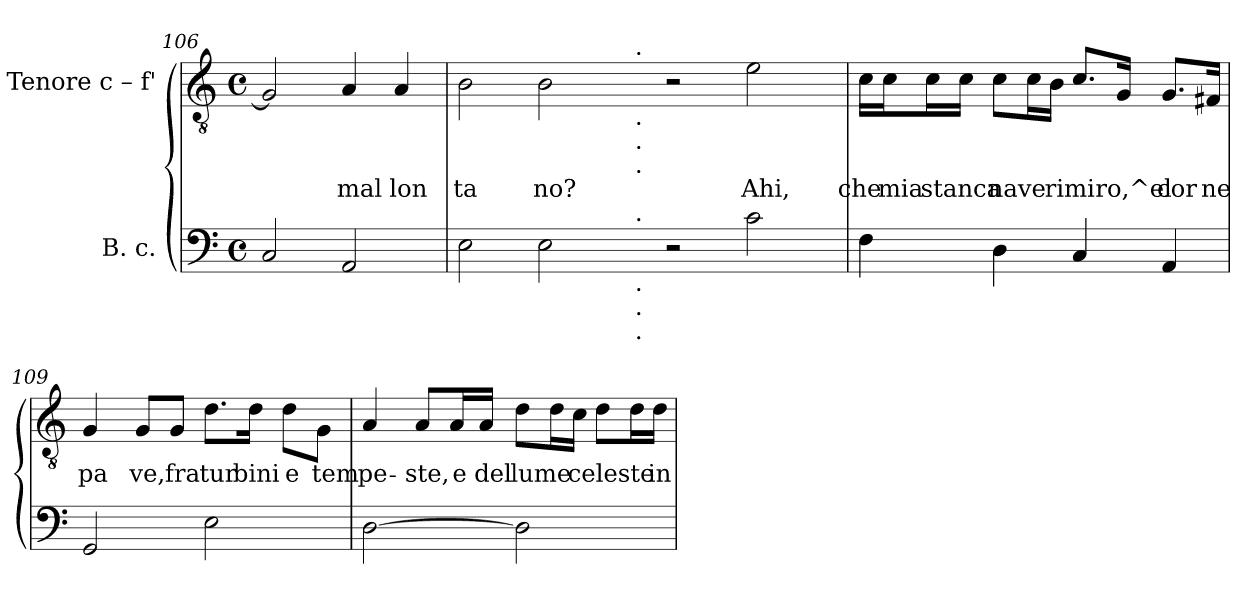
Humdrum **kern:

**kern	**kern	**text
*part2	*part1	*part1
*staff2	*staff1	*staff1
*I"B. c.	*I"Tenore  c – f'	*
!!LO:LB:g=z
*clefF4	*clefGv2	*
*k[]	*k[]	*
*C:	*C:	*
*M4/4	*M4/4	*
*met(c)	*met(c)	*
=106	=106	=106
!	!	!LO:LY:b:cj
2C/	2G/]	.
!	!	!LO:LY:b:cj
2AA/	4A/	mal
!	!	!LO:LY:b:cj
.	4A/	lon
=107	=107	=107
!	!	!LO:LY:b:cj
*^	*^	*
2E\	2ryy	2B\	2ryy	ta
!	!	!	!	!LO:LY:b:cj
2E\	4ryy	2B\	4ryy	no?
.	8ryy	.	8ryy	.
.	64ryy	.	64ryy	.
!	!	!	!LO:TX:a:t=.	!
!	!	!	!LO:TX:b:t=.	!
!	!	!	!LO:TX:b:t=.	!
!	!	!	!LO:TX:b:t=.	!
!	!LO:TX:a:t=.	!	!	!
!	!LO:TX:b:t=.	!	!	!
!	!LO:TX:b:t=.	!	!	!
!	!LO:TX:b:t=.	!	!	!
.	1ryy	.	1ryy	.
2r	.	2r	.	.
!	!	!	!	!LO:LY:b:cj
2c\	.	2e\	.	Ahi,
.	16..ryy	.	16..ryy	.
=108	=108	=108	=108	=108
!	!	!	!	!LO:LY:b:cj
*v	*v	*	*	*
*	*v	*v	*
4F\	16c\LL	che
!	!	!LO:LY:b:cj
.	16c\J	mia
!	!	!LO:LY:b:cj
.	16c\L	stanca
!	!	!LO:LY:b:cj
.	16c\JJ	.
!	!	!LO:LY:b:cj
4D\	8c\L	nave
!	!	!LO:LY:b:cj
.	16c\L	.
!	!	!LO:LY:b:cj
.	16B\JJ	rimi
!	!	!LO:LY:b:cj
4C/	8.c/L	.
!	!	!LO:LY:b:cj
.	16G/Jk	ro,^el
!	!	!LO:LY:b:cj
4AA/	8.G/L	cor
!	!	!LO:LY:b:cj
.	16F#X/Jk	ne
=109	=109	=109
!	!	!LO:LY:b:cj
2GG/	4G/	pa
!	!	!LO:LY:b:cj
.	8G/L	ve,
!	!	!LO:LY:b:cj
.	8G/J	fra
!	!	!LO:LY:b:cj
2E\	8.d\L	tur
!	!	!LO:LY:b:cj
.	16d\Jk	bini
!	!	!LO:LY:b:cj
.	8d\L	e
!	!	!LO:LY:b:cj
.	8G\J	tem
!!LO:LB:g=z
=110	=110	=110
!	!	!LO:LY:b:cj
[>2D\	4A/	pe-
!	!	!LO:LY:b:cj
.	8A/L	-ste,
!	!	!LO:LY:b:cj
.	16A/L	e
!	!	!LO:LY:b:cj
.	16A/JJ	del
!	!	!LO:LY:b:cj
2D\]	8d\L	lume
!	!	!LO:LY:b:cj
.	16d\L	.
!	!	!LO:LY:b:cj
.	16c\JJ	celeste
!	!	!LO:LY:b:cj
.	8d\L	.
!	!	!LO:LY:b:cj
.	16d\L	.
!	!	!LO:LY:b:cj
.	16d\JJ	in
=	=	=
*-	*-	*-
